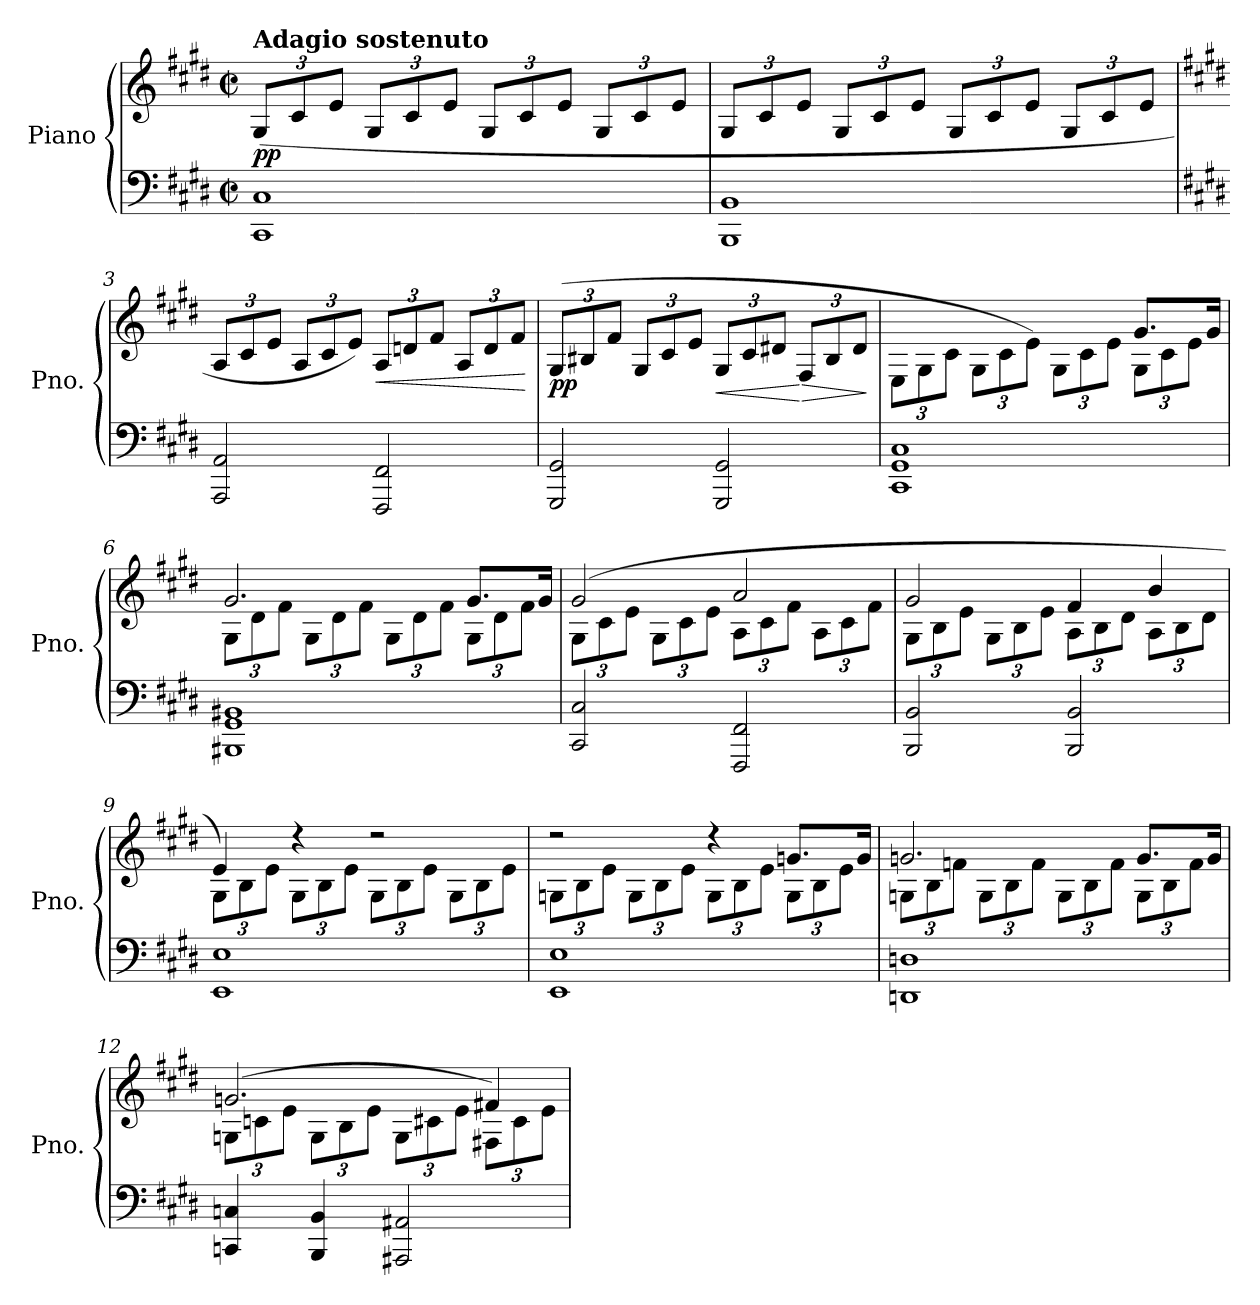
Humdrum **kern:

**kern	**kern	**dynam
*part1	*part1	*part1
*staff2	*staff1	*staff1/2
*I"Piano	*	*
*I'Pno.	*	*
*clefF4	*clefG2	*
*k[f#c#g#d#]	*k[f#c#g#d#]	*
*M2/2	*M2/2	*
*met(c|)	*met(c|)	*
*MM50	*MM50	*
*	*Xbrackettup	*
=1	=1	=1
!	!LO:TX:a:B:t=Adagio sostenuto	!
!	!	!LO:DY:b
1CC# 1C#	(>12G#/L	pp
.	12c#/	.
.	12e/J	.
.	12G#/L	.
.	12c#/	.
.	12e/J	.
.	12G#/L	.
.	12c#/	.
.	12e/J	.
.	12G#/L	.
.	12c#/	.
.	12e/J	.
=2	=2	=2
1BBB 1BB	12G#/L	.
.	12c#/	.
.	12e/J	.
.	12G#/L	.
.	12c#/	.
.	12e/J	.
.	12G#/L	.
.	12c#/	.
.	12e/J	.
.	12G#/L	.
.	12c#/	.
.	12e/J	.
!!LO:LB:g=z
=3	=3	=3
*k[f#c#g#d#]	*k[f#c#g#d#]	*
2AAA/ 2AA/	12A/L	.
.	12c#/	.
.	12e/J	.
.	12A/L	.
.	12c#/	.
.	12e/J)	.
!	!	!LO:HP:b
2FFF#/ 2FF#/	12A/L	<
.	12dn/	.
.	12f#/J	.
.	12A/L	.
.	12d/	.
.	12f#/J	.
.	.	[
=4	=4	=4
!	!	!LO:DY:b
2GGG#/ 2GG#/	(>12G#/L	pp
.	12B#X/	.
.	12f#/J	.
.	12G#/L	.
.	12c#/	.
.	12e/J	.
!	!	!LO:HP:b
2GGG#/ 2GG#/	12G#/L	<
.	12c#/	.
.	12d#X/J	.
!	!	!LO:HP:n=1:b
.	12F#/L	[ >
.	12B#/	.
.	12d#/J	.
.	.	]
=5	=5	=5
*	*^	*
1CC# 1GG# 1C#	12E\L	2.ryy	.
.	12G#\	.	.
.	12c#\J	.	.
.	12G#\L	.	.
.	12c#\	.	.
.	12e\J)	.	.
.	12G#\L	.	.
.	12c#\	.	.
.	12e\J	.	.
.	12G#\L	8.g#/L	.
.	12c#\	.	.
.	12e\J	.	.
.	.	16g#/Jk	.
!!LO:LB:g=z	!!
=6	=6	=6	=6
1BBB#X 1GG# 1BB#X	2.g#/	12G#\L	.
.	.	12d#\	.
.	.	12f#\J	.
.	.	12G#\L	.
.	.	12d#\	.
.	.	12f#\J	.
.	.	12G#\L	.
.	.	12d#\	.
.	.	12f#\J	.
.	8.g#/L	12G#\L	.
.	.	12d#\	.
.	.	12f#\J	.
.	16g#/Jk	.	.
=7	=7	=7	=7
2CC#/ 2C#/	(>2g#/	12G#\L	.
.	.	12c#\	.
.	.	12e\J	.
.	.	12G#\L	.
.	.	12c#\	.
.	.	12e\J	.
2FFF#/ 2FF#/	2a/	12A\L	.
.	.	12c#\	.
.	.	12f#\J	.
.	.	12A\L	.
.	.	12c#\	.
.	.	12f#\J	.
!!LO:LB:g=z	!!
=8	=8	=8	=8
2BBB/ 2BB/	2g#/	12G#\L	.
.	.	12B\	.
.	.	12e\J	.
.	.	12G#\L	.
.	.	12B\	.
.	.	12e\J	.
2BBB/ 2BB/	4f#/	12A\L	.
.	.	12B\	.
.	.	12d#\J	.
.	4b/	12A\L	.
.	.	12B\	.
.	.	12d#\J	.
=9	=9	=9	=9
1EE 1E	4e/)	12G#\L	.
.	.	12B\	.
.	.	12e\J	.
.	4r	12G#\L	.
.	.	12B\	.
.	.	12e\J	.
.	2r	12G#\L	.
.	.	12B\	.
.	.	12e\J	.
.	.	12G#\L	.
.	.	12B\	.
.	.	12e\J	.
=10	=10	=10	=10
1EE 1E	2r	12Gn\L	.
.	.	12B\	.
.	.	12e\J	.
.	.	12G\L	.
.	.	12B\	.
.	.	12e\J	.
.	4r	12G\L	.
.	.	12B\	.
.	.	12e\J	.
.	8.gn/L	12G\L	.
.	.	12B\	.
.	.	12e\J	.
.	16g/Jk	.	.
!!LO:LB:g=z	!!
=11	=11	=11	=11
1DDn 1Dn	2.gn/	12Gn\L	.
.	.	12B\	.
.	.	12fn\J	.
.	.	12G\L	.
.	.	12B\	.
.	.	12f\J	.
.	.	12G\L	.
.	.	12B\	.
.	.	12f\J	.
.	8.g/L	12G\L	.
.	.	12B\	.
.	.	12f\J	.
.	16g/Jk	.	.
=12	=12	=12	=12
4CCn/ 4Cn/	(>2.gn/	12Gn\L	.
.	.	12cn\	.
.	.	12e\J	.
4BBB/ 4BB/	.	12G\L	.
.	.	12B\	.
.	.	12e\J	.
2AAA#X/ 2AA#X/	.	12G\L	.
.	.	12c#X\	.
.	.	12e\J	.
.	4f#X/)	12F#X\L	.
.	.	12c#\	.
.	.	12e\J	.
*	*v	*v	*
=	=	=
*-	*-	*-
